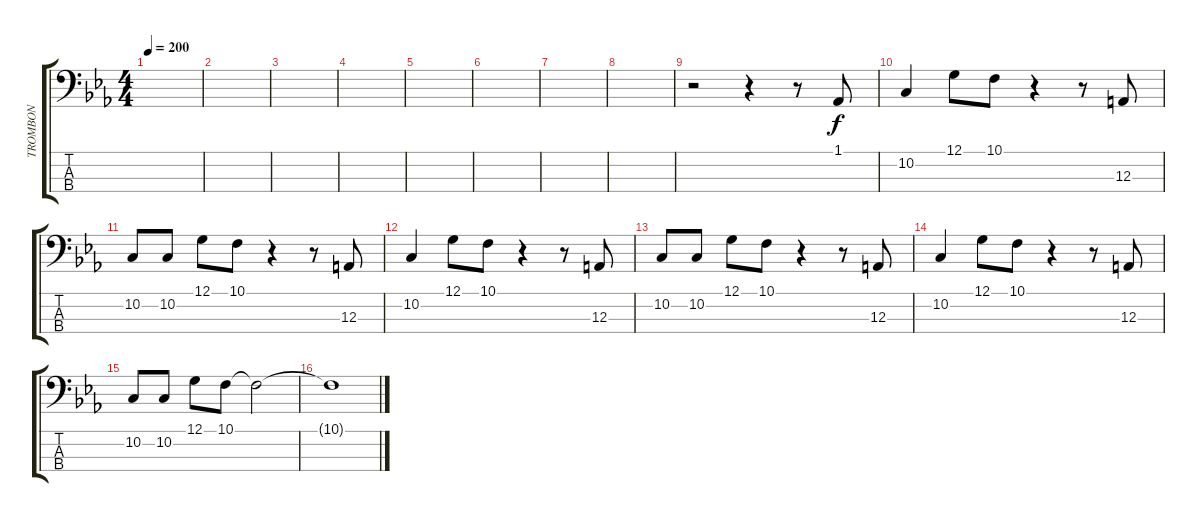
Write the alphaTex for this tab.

\track ("TROMBON" "TROMBON") {instrument trombone}
\staff {score tabs}
\tuning (G2 D2 A1 E1) {hide}
\ts (4 4)
\tempo 200
\clef f4
\ks cminor
|
|
|
|
|
|
|
|
r.2 r.4 r.8 1.1.8 |
10.2.4 12.1.8 10.1.8 r.4 r.8 12.3.8 |
10.2.8 10.2.8 12.1.8 10.1.8 r.4 r.8 12.3.8 |
10.2.4 12.1.8 10.1.8 r.4 r.8 12.3.8 |
10.2.8 10.2.8 12.1.8 10.1.8 r.4 r.8 12.3.8 |
10.2.4 12.1.8 10.1.8 r.4 r.8 12.3.8 |
10.2.8 10.2.8 12.1.8 10.1.8 10.1{t}.2 |
10.1{t}.1
